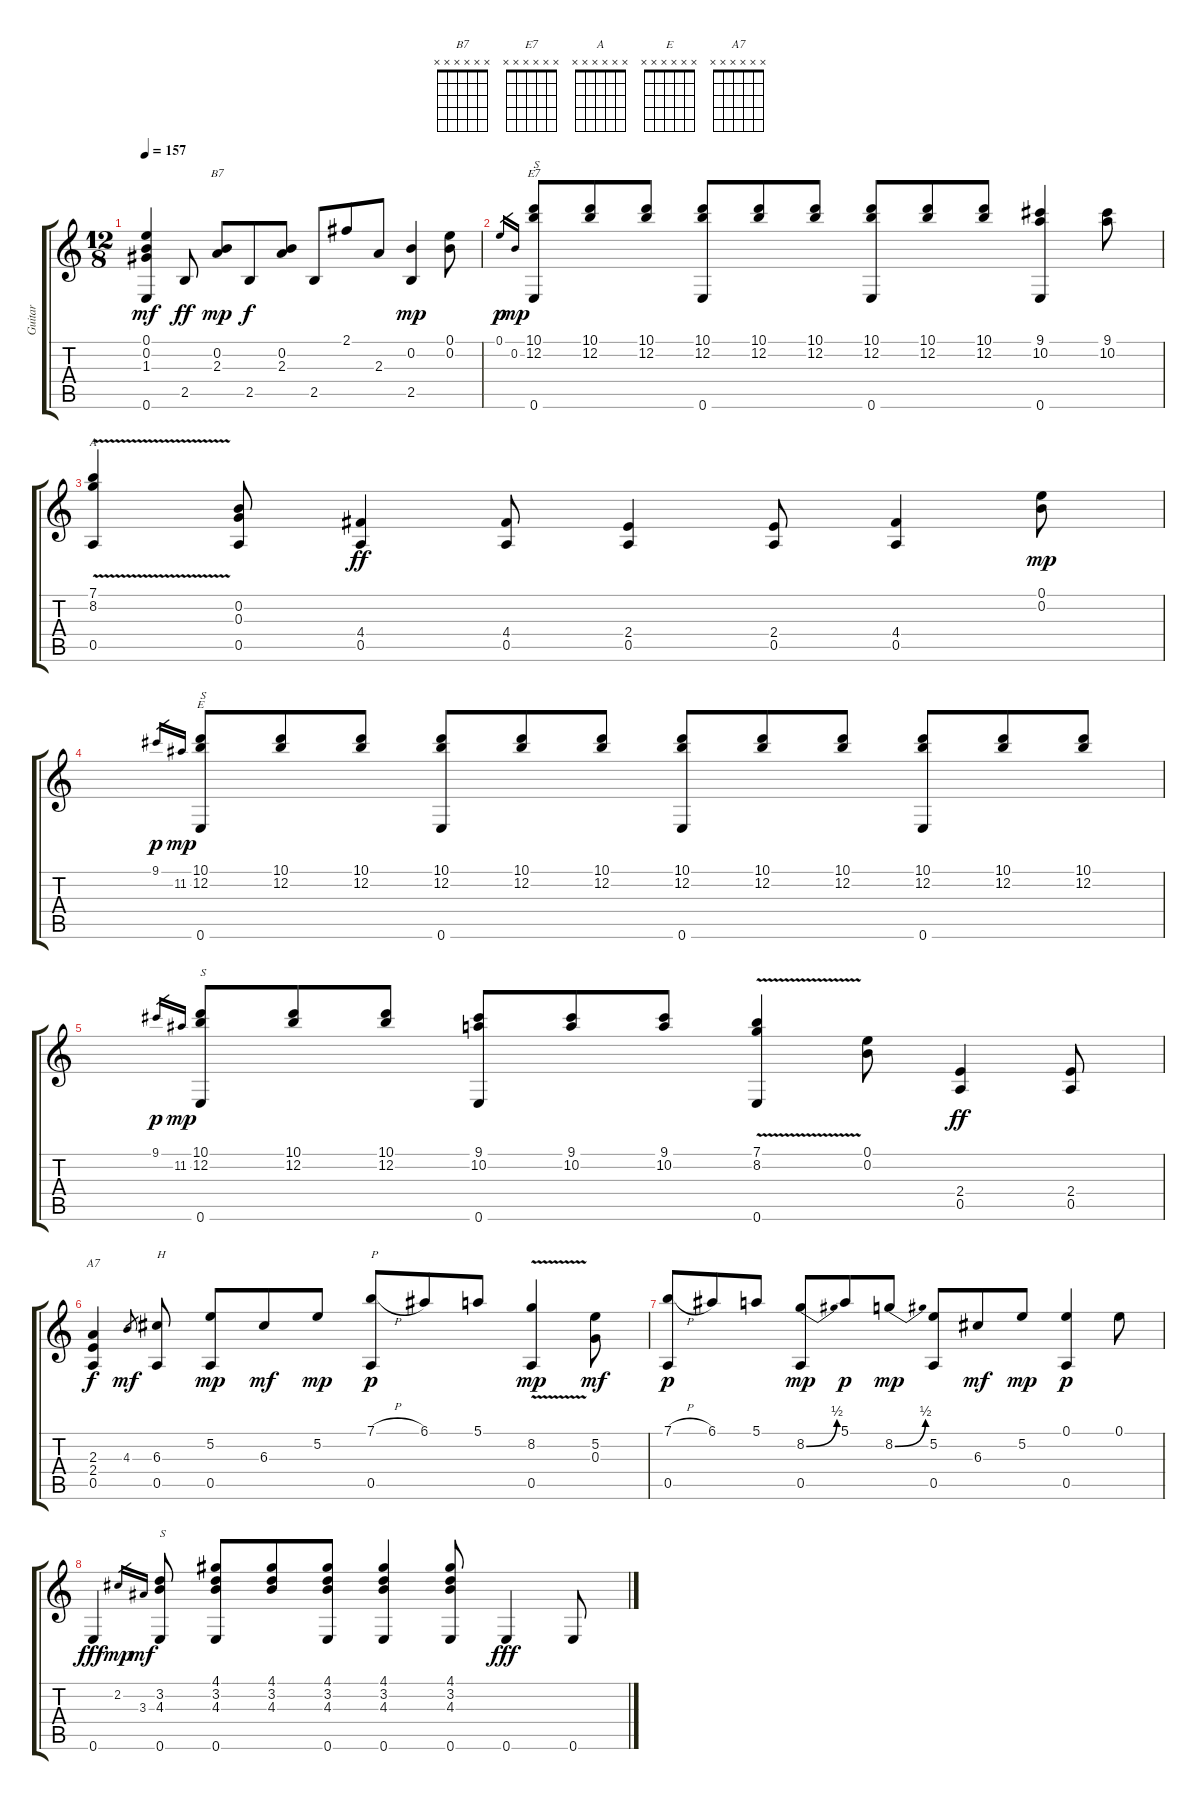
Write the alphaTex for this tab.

\track ("Guitar " "Guitar ") {instrument acousticguitarsteel}
\staff {score tabs}
\tuning (E4 B3 G3 D3 A2 E2) {hide}
\chord ("B7" x x x x x x)
\chord ("E7" x x x x x x)
\chord ("A" x x x x x x)
\chord ("E" x x x x x x)
\chord ("A7" x x x x x x)
\ts (12 8)
\tempo 157
\clef g2
\ks c
(0.1 0.2 1.3 0.6).4{dy mf} 2.5.8{dy ff} (0.2 2.3).8{ch "B7" dy mp} 2.5.8{dy f} (0.2 2.3).8 2.5.8 2.1.8 2.3.8 (0.2 2.5).4{dy mp} (0.1 0.2).8 |
0.1.16{gr dy p} 0.2.16{gr dy mp} (10.1 12.2 0.6).8{ch "E7" txt "S"} (10.1 12.2).8 (10.1 12.2).8 (10.1 12.2 0.6).8 (10.1 12.2).8 (10.1 12.2).8 (10.1 12.2 0.6).8 (10.1 12.2).8 (10.1 12.2).8 (9.1 10.2 0.6).4 (9.1 10.2).8 |
(7.1{v} 8.2{v} 0.5{v}).4{ch "A"} (0.2 0.3 0.5).8 (4.4 0.5).4{dy ff} (4.4 0.5).8 (2.4 0.5).4 (2.4 0.5).8 (4.4 0.5).4 (0.1 0.2).8{dy mp} |
9.1.16{gr dy p} 11.2.16{gr dy mp} (10.1 12.2 0.6).8{ch "E" txt "S"} (10.1 12.2).8 (10.1 12.2).8 (10.1 12.2 0.6).8 (10.1 12.2).8 (10.1 12.2).8 (10.1 12.2 0.6).8 (10.1 12.2).8 (10.1 12.2).8 (10.1 12.2 0.6).8 (10.1 12.2).8 (10.1 12.2).8 |
9.1.16{gr dy p} 11.2.16{gr dy mp} (10.1 12.2 0.6).8{txt "S"} (10.1 12.2).8 (10.1 12.2).8 (9.1 10.2 0.6).8 (9.1 10.2).8 (9.1 10.2).8 (7.1{v} 8.2{v} 0.6{v}).4 (0.1 0.2).8 (2.4 0.5).4{dy ff} (2.4 0.5).8 |
(2.3 2.4 0.5).4{ch "A7" dy f} 4.3.8{gr dy mf} (6.3 0.5).8{txt "H"} (5.2 0.5).8{dy mp} 6.3.8{dy mf} 5.2.8{dy mp} (7.1{h} 0.5).8{txt "P" dy p} 6.1.8 5.1.8 (8.2{v} 0.5{v}).4{dy mp} (5.2 0.3).8{dy mf} |
(7.1{h} 0.5).8{dy p} 6.1.8 5.1.8 (8.2{be (bend 0 0 60 2)} 0.5).8{dy mp} 5.1.8{dy p} 8.2{be (bend 0 0 60 2)}.8{dy mp} (5.2 0.5).8 6.3.8{dy mf} 5.2.8{dy mp} (0.1 0.5).4{dy p} 0.1.8 |
0.6.4{dy fff} 2.2.16{gr dy mp} 3.3.16{gr dy mf} (3.2 4.3 0.6).8{txt "S"} (4.1 3.2 4.3 0.6).8 (4.1 3.2 4.3).8 (4.1 3.2 4.3 0.6).8 (4.1 3.2 4.3 0.6).4 (4.1 3.2 4.3 0.6).8 0.6.4{dy fff} 0.6.8
